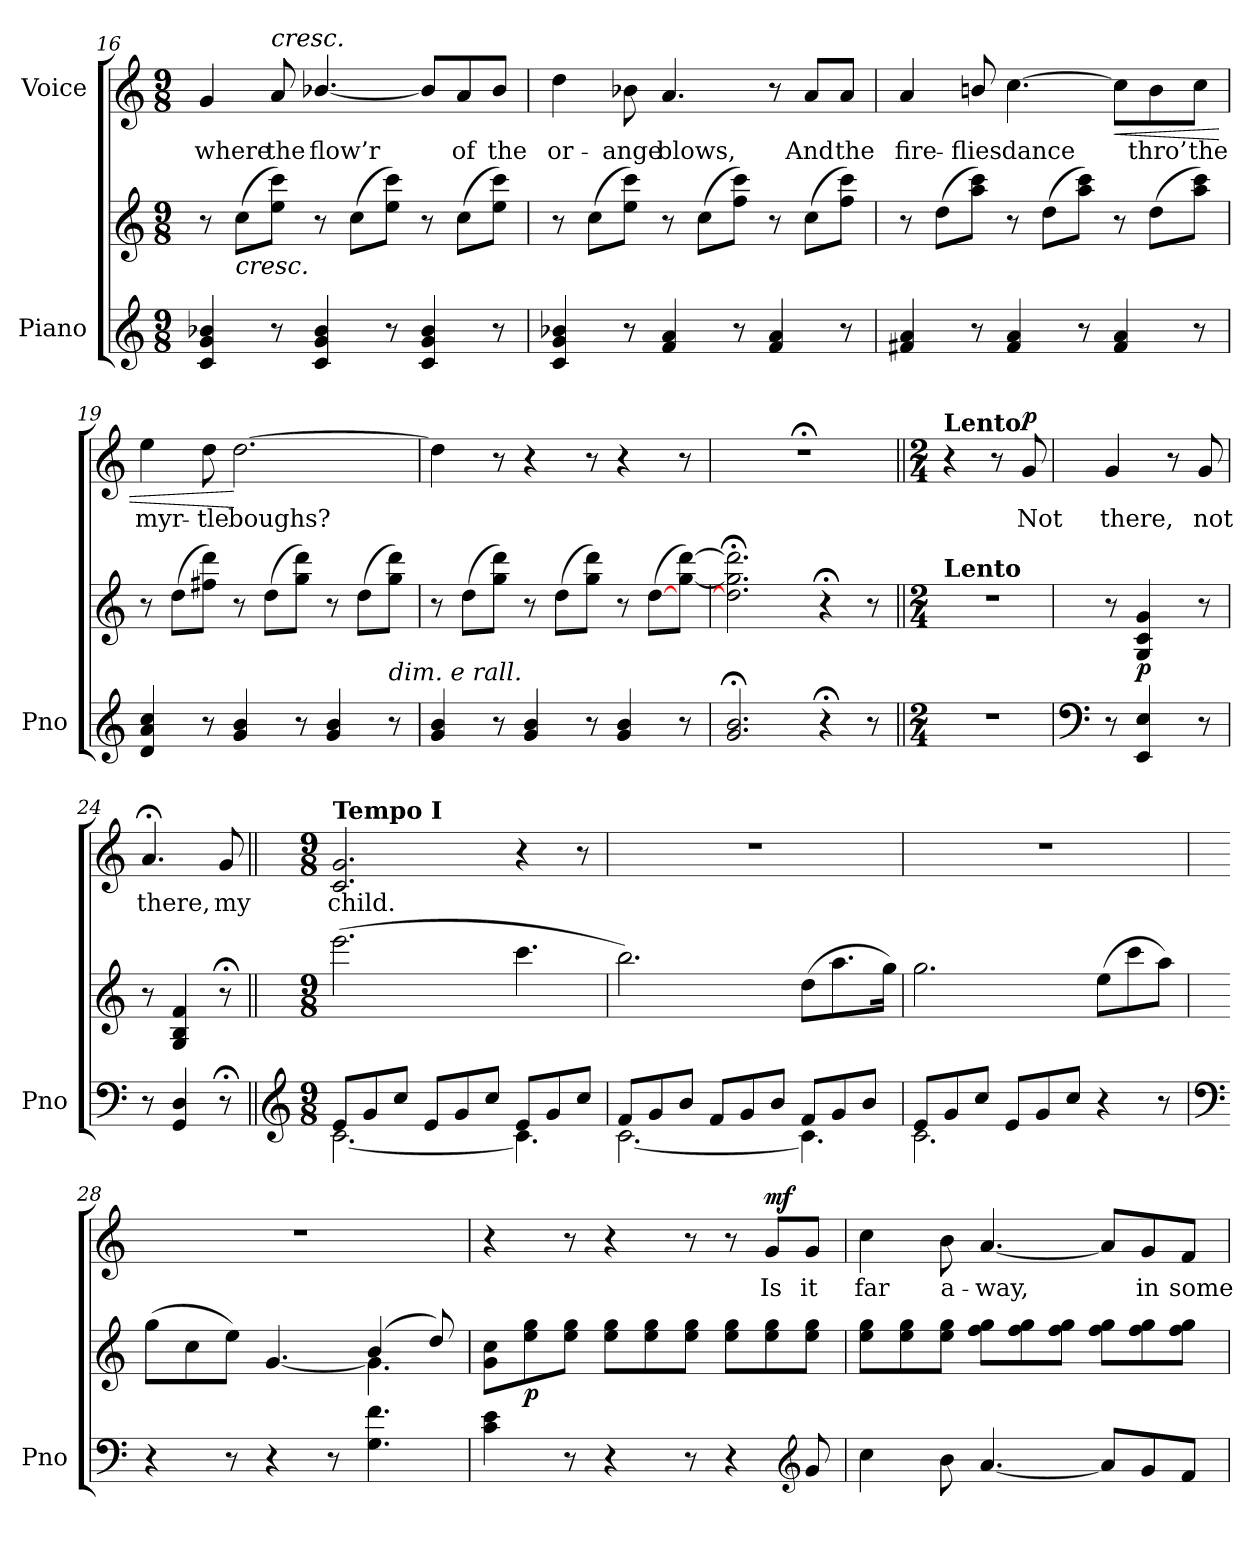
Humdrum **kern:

**kern	**kern	**dynam	**kern	**text	**dynam
*part2	*part2	*part2	*part1	*part1	*part1
*staff3	*staff2	*staff2/3	*staff1	*staff1	*staff1
*I"Piano	*	*	*I"Voice	*	*
*I'Pno	*	*	*	*	*
*clefG2	*clefG2	*	*clefG2	*	*
*k[]	*k[]	*	*k[]	*	*
*M9/8	*M9/8	*	*M9/8	*	*
=16	=16	=16	=16	=16	=16
4c/ 4g/ 4b-X/	8r	.	4g/	where	.
!	!LO:TX:b:i:t=cresc.	!	!	!	!
.	(8cc\L	.	.	.	.
!	!	!	!LO:TX:a:i:t=cresc.	!	!
8r	8ee\ 8ccc\J)	.	8a/	the	.
4c/ 4g/ 4b-/	8r	.	[4.b-X/	flow’r	.
.	(8cc\L	.	.	.	.
8r	8ee\ 8ccc\J)	.	.	.	.
4c/ 4g/ 4b-/	8r	.	8b-/L]	.	.
.	(8cc\L	.	8a/	of	.
8r	8ee\ 8ccc\J)	.	8b-/J	the	.
=17	=17	=17	=17	=17	=17
4c/ 4g/ 4b-X/	8r	.	4dd\	or-	.
.	(8cc\L	.	.	.	.
8r	8ee\ 8ccc\J)	.	8b-X\	-ange	.
4f/ 4a/	8r	.	4.a/	blows,	.
.	(8cc\L	.	.	.	.
8r	8ff\ 8ccc\J)	.	.	.	.
4f/ 4a/	8r	.	8r	.	.
.	(8cc\L	.	8a/L	And	.
8r	8ff\ 8ccc\J)	.	8a/J	the	.
=18	=18	=18	=18	=18	=18
4f#X/ 4a/	8r	.	4a/	fire-	.
.	(8dd\L	.	.	.	.
8r	8aa\ 8ccc\J)	.	8bn/	-flies	.
4f#/ 4a/	8r	.	[4.cc\	dance	.
.	(8dd\L	.	.	.	.
8r	8aa\ 8ccc\J)	.	.	.	.
!	!	!	!	!	!LO:HP:b
4f#/ 4a/	8r	.	8cc\L]	.	<
.	(8dd\L	.	8b\	thro’	.
8r	8aa\ 8ccc\J)	.	8cc\J	the	.
=19	=19	=19	=19	=19	=19
4d/ 4a/ 4cc/	8r	.	4ee\	myr-	.
.	(8dd\L	.	.	.	.
8r	8ff#X\ 8ddd\J)	.	8dd\	-tle	.
4g/ 4b/	8r	.	[2.dd\	boughs?	[
.	(8dd\L	.	.	.	.
8r	8gg\ 8ddd\J)	.	.	.	.
4g/ 4b/	8r	.	.	.	.
.	(8dd\L	.	.	.	.
!LO:TX:i:t=dim. e rall.	!	!	!	!	!
8r	8gg\ 8ddd\J)	.	.	.	.
=20	=20	=20	=20	=20	=20
4g/ 4b/	8r	.	4dd\]	.	.
.	(8dd\L	.	.	.	.
8r	8gg\ 8ddd\J)	.	8r	.	.
4g/ 4b/	8r	.	4r	.	.
.	(8dd\L	.	.	.	.
8r	8gg\ 8ddd\J)	.	8r	.	.
4g/ 4b/	8r	.	4r	.	.
.	([<8dd\L	.	.	.	.
8r	[>8gg\ [8ddd\J)	.	8r	.	.
=21	=21	=21	=21	=21	=21
2.g/;< 2.b/;<	2.dd\];< 2.gg\];< 2.ddd\];<	.	8%9r;<	.	.
4r;<	4r;<	.	.	.	.
8r	8r	.	.	.	.
=22||	=22||	=22||	=22||	=22||	=22||
*M2/4	*M2/4	*	*M2/4	*	*
!	!	!	!LO:TX:a:B:t=Lento	!	!
!	!LO:TX:a:B:t=Lento	!	!	!	!
2r	2r	.	4r	.	.
.	.	.	8r	.	.
!	!	!	!	!	!LO:DY:a
.	.	.	8g/	Not	p
=23	=23	=23	=23	=23	=23
*clefF4	*	*	*	*	*
8r	8r	.	4g/	there,	.
!	!	!LO:DY:b	!	!	!
4EE/ 4E/	4G/ 4c/ 4g/	p	.	.	.
.	.	.	8r	.	.
8r	8r	.	8g/	not	.
=24	=24	=24	=24	=24	=24
8r	8r	.	4.a;</	there,	.
4GG/ 4D/	4G/ 4B/ 4f/	.	.	.	.
8r;<	8r;<	.	8g/	my	.
=25||	=25||	=25||	=25||	=25||	=25||
*clefG2	*	*	*	*	*
*M9/8	*M9/8	*	*M9/8	*	*
*^	*	*	*	*	*
!	!	!	!	!LO:TX:a:B:t=Tempo I	!	!
!	!	!	!LO:DY:b	!	!	!
!	!	!	!LO:DY:n=1:b	!	!	!
8e/L	[2.c\	(2.eee\	p other-dynamics	2.c/ 2.g/	child.	.
8g/	.	.	.	.	.	.
8cc/J	.	.	.	.	.	.
8e/L	.	.	.	.	.	.
8g/	.	.	.	.	.	.
8cc/J	.	.	.	.	.	.
8e/L	4.c\]	4.ccc\	.	4r	.	.
8g/	.	.	.	.	.	.
8cc/J	.	.	.	8r	.	.
=26	=26	=26	=26	=26	=26	=26
8f/L	[2.c\	2.bb\)	.	8%9r	.	.
8g/	.	.	.	.	.	.
8b/J	.	.	.	.	.	.
8f/L	.	.	.	.	.	.
8g/	.	.	.	.	.	.
8b/J	.	.	.	.	.	.
8f/L	4.c\]	(8dd\L	.	.	.	.
8g/	.	8.aa\	.	.	.	.
8b/J	.	.	.	.	.	.
.	.	16gg\Jk)	.	.	.	.
=27	=27	=27	=27	=27	=27	=27
8e/L	2.c\	2.gg\	.	8%9r	.	.
8g/	.	.	.	.	.	.
8cc/J	.	.	.	.	.	.
8e/L	.	.	.	.	.	.
8g/	.	.	.	.	.	.
8cc/J	.	.	.	.	.	.
4r	4.ryy	(8ee\L	.	.	.	.
.	.	8ccc\	.	.	.	.
8r	.	8aa\J)	.	.	.	.
*v	*v	*	*	*	*	*
=28	=28	=28	=28	=28	=28
*clefF4	*	*	*	*	*
*	*^	*	*	*	*
4r	(8gg\L	2.ryy	.	8%9r	.	.
.	8cc\	.	.	.	.	.
8r	8ee\J)	.	.	.	.	.
4r	[<4.g/	.	.	.	.	.
8r	.	.	.	.	.	.
4.G\ 4.f\	(4b/	4.g\]	.	.	.	.
.	8dd/)	.	.	.	.	.
*	*v	*v	*	*	*	*
=29	=29	=29	=29	=29	=29
4c\ 4e\	8g\ 8cc\L	.	4r	.	.
!	!	!LO:DY:b	!	!	!
.	8ee\ 8gg\	p	.	.	.
8r	8ee\ 8gg\J	.	8r	.	.
4r	8ee\ 8gg\L	.	4r	.	.
.	8ee\ 8gg\	.	.	.	.
8r	8ee\ 8gg\J	.	8r	.	.
4r	8ee\ 8gg\L	.	8r	.	.
!	!	!	!	!	!LO:DY:a
.	8ee\ 8gg\	.	8g/L	Is	mf
*clefG2	*	*	*	*	*
8g/	8ee\ 8gg\J	.	8g/J	it	.
=30	=30	=30	=30	=30	=30
4cc\	8ee\ 8gg\L	.	4cc\	far	.
.	8ee\ 8gg\	.	.	.	.
8b\	8ee\ 8gg\J	.	8b\	a-	.
[4.a/	8ff\ 8gg\L	.	[4.a/	-way,	.
.	8ff\ 8gg\	.	.	.	.
.	8ff\ 8gg\J	.	.	.	.
8a/L]	8ff\ 8gg\L	.	8a/L]	.	.
8g/	8ff\ 8gg\	.	8g/	in	.
8f/J	8ff\ 8gg\J	.	8f/J	some	.
=	=	=	=	=	=
*-	*-	*-	*-	*-	*-
